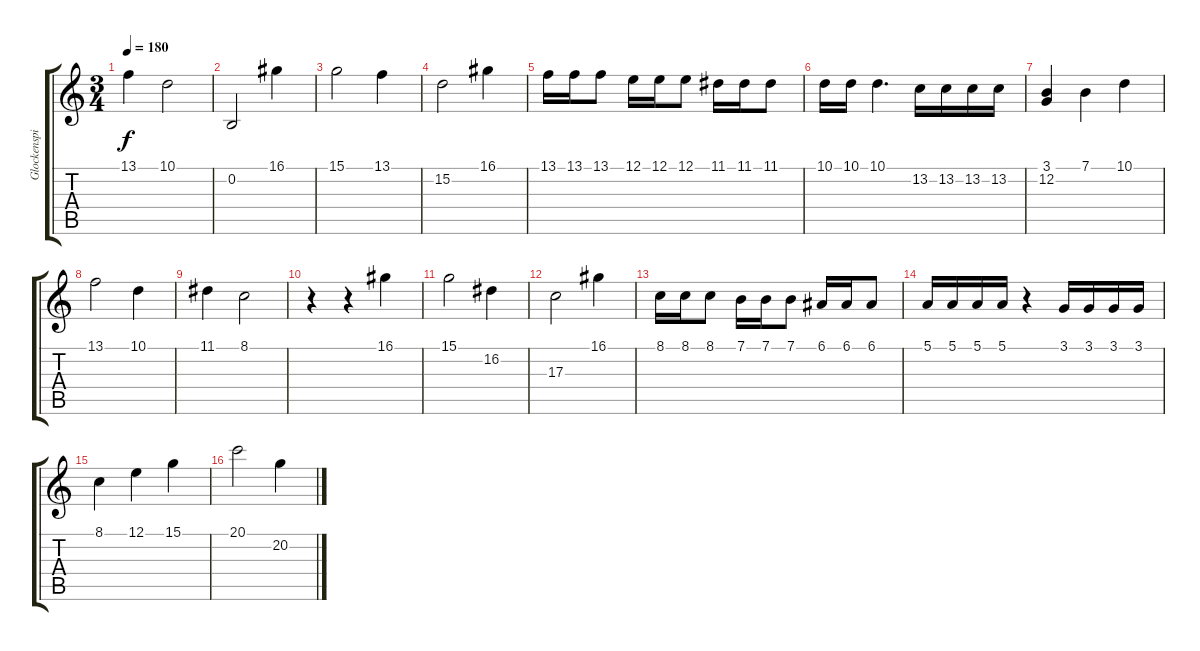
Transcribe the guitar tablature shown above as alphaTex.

\track ("Glockenspiel" "Glockenspi") {instrument musicbox}
\staff {score tabs}
\tuning (E4 B3 G3 D3 A2 E2) {hide}
\ts (3 4)
\tempo 180
\clef g2
\ks c
13.1.4{dy f} 10.1.2 |
0.2.2 16.1.4 |
15.1.2 13.1.4 |
15.2.2 16.1.4 |
13.1.16 13.1.16 13.1.8 12.1.16 12.1.16 12.1.8 11.1.16 11.1.16 11.1.8 |
10.1.16 10.1.16 10.1.4{d} 13.2.16 13.2.16 13.2.16 13.2.16 |
(3.1 12.2).4 7.1.4 10.1.4 |
13.1.2 10.1.4 |
11.1.4 8.1.2 |
r.4 r.4 16.1.4 |
15.1.2 16.2.4 |
17.3.2 16.1.4 |
8.1.16 8.1.16 8.1.8 7.1.16 7.1.16 7.1.8 6.1.16 6.1.16 6.1.8 |
5.1.16 5.1.16 5.1.16 5.1.16 r.4 3.1.16 3.1.16 3.1.16 3.1.16 |
8.1.4 12.1.4 15.1.4 |
20.1.2 20.2.4
